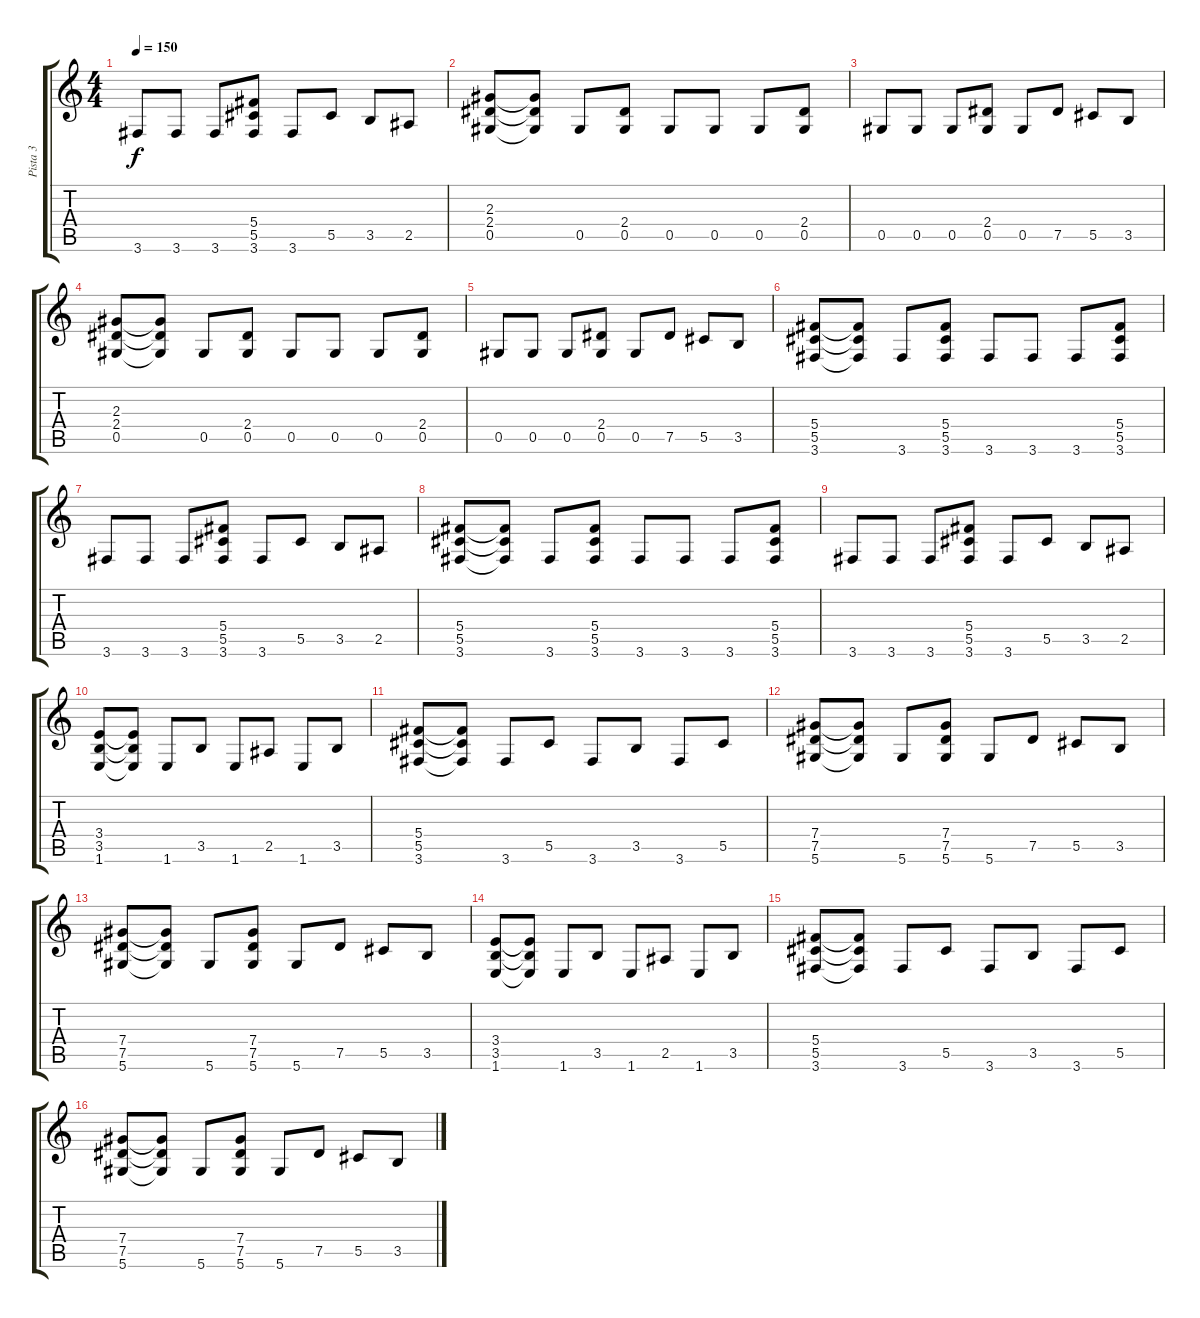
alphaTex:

\track ("Pista 3" "Pista 3") {instrument distortionguitar}
\staff {score tabs}
\tuning (Eb4 Bb3 Gb3 Db3 Ab2 Eb2) {hide}
\ts (4 4)
\tempo 150
\clef g2
\ks c
3.6.8{dy f} 3.6.8 3.6.8 (5.4 5.5 3.6).8 3.6.8 5.5.8 3.5.8 2.5.8 |
(2.3 2.4 0.5).8 (2.3{t} 2.4{t} 0.5{t}).8 0.5.8 (2.4 0.5).8 0.5.8 0.5.8 0.5.8 (2.4 0.5).8 |
0.5.8 0.5.8 0.5.8 (2.4 0.5).8 0.5.8 7.5.8 5.5.8 3.5.8 |
(2.3 2.4 0.5).8 (2.3{t} 2.4{t} 0.5{t}).8 0.5.8 (2.4 0.5).8 0.5.8 0.5.8 0.5.8 (2.4 0.5).8 |
0.5.8 0.5.8 0.5.8 (2.4 0.5).8 0.5.8 7.5.8 5.5.8 3.5.8 |
(5.4 5.5 3.6).8 (5.4{t} 5.5{t} 3.6{t}).8 3.6.8 (5.4 5.5 3.6).8 3.6.8 3.6.8 3.6.8 (5.4 5.5 3.6).8 |
3.6.8 3.6.8 3.6.8 (5.4 5.5 3.6).8 3.6.8 5.5.8 3.5.8 2.5.8 |
(5.4 5.5 3.6).8 (5.4{t} 5.5{t} 3.6{t}).8 3.6.8 (5.4 5.5 3.6).8 3.6.8 3.6.8 3.6.8 (5.4 5.5 3.6).8 |
3.6.8 3.6.8 3.6.8 (5.4 5.5 3.6).8 3.6.8 5.5.8 3.5.8 2.5.8 |
(3.4 3.5 1.6).8 (3.4{t} 3.5{t} 1.6{t}).8 1.6.8 3.5.8 1.6.8 2.5.8 1.6.8 3.5.8 |
(5.4 5.5 3.6).8 (5.4{t} 5.5{t} 3.6{t}).8 3.6.8 5.5.8 3.6.8 3.5.8 3.6.8 5.5.8 |
(7.4 7.5 5.6).8 (7.4{t} 7.5{t} 5.6{t}).8 5.6.8 (7.4 7.5 5.6).8 5.6.8 7.5.8 5.5.8 3.5.8 |
(7.4 7.5 5.6).8 (7.4{t} 7.5{t} 5.6{t}).8 5.6.8 (7.4 7.5 5.6).8 5.6.8 7.5.8 5.5.8 3.5.8 |
(3.4 3.5 1.6).8 (3.4{t} 3.5{t} 1.6{t}).8 1.6.8 3.5.8 1.6.8 2.5.8 1.6.8 3.5.8 |
(5.4 5.5 3.6).8 (5.4{t} 5.5{t} 3.6{t}).8 3.6.8 5.5.8 3.6.8 3.5.8 3.6.8 5.5.8 |
(7.4 7.5 5.6).8 (7.4{t} 7.5{t} 5.6{t}).8 5.6.8 (7.4 7.5 5.6).8 5.6.8 7.5.8 5.5.8 3.5.8
